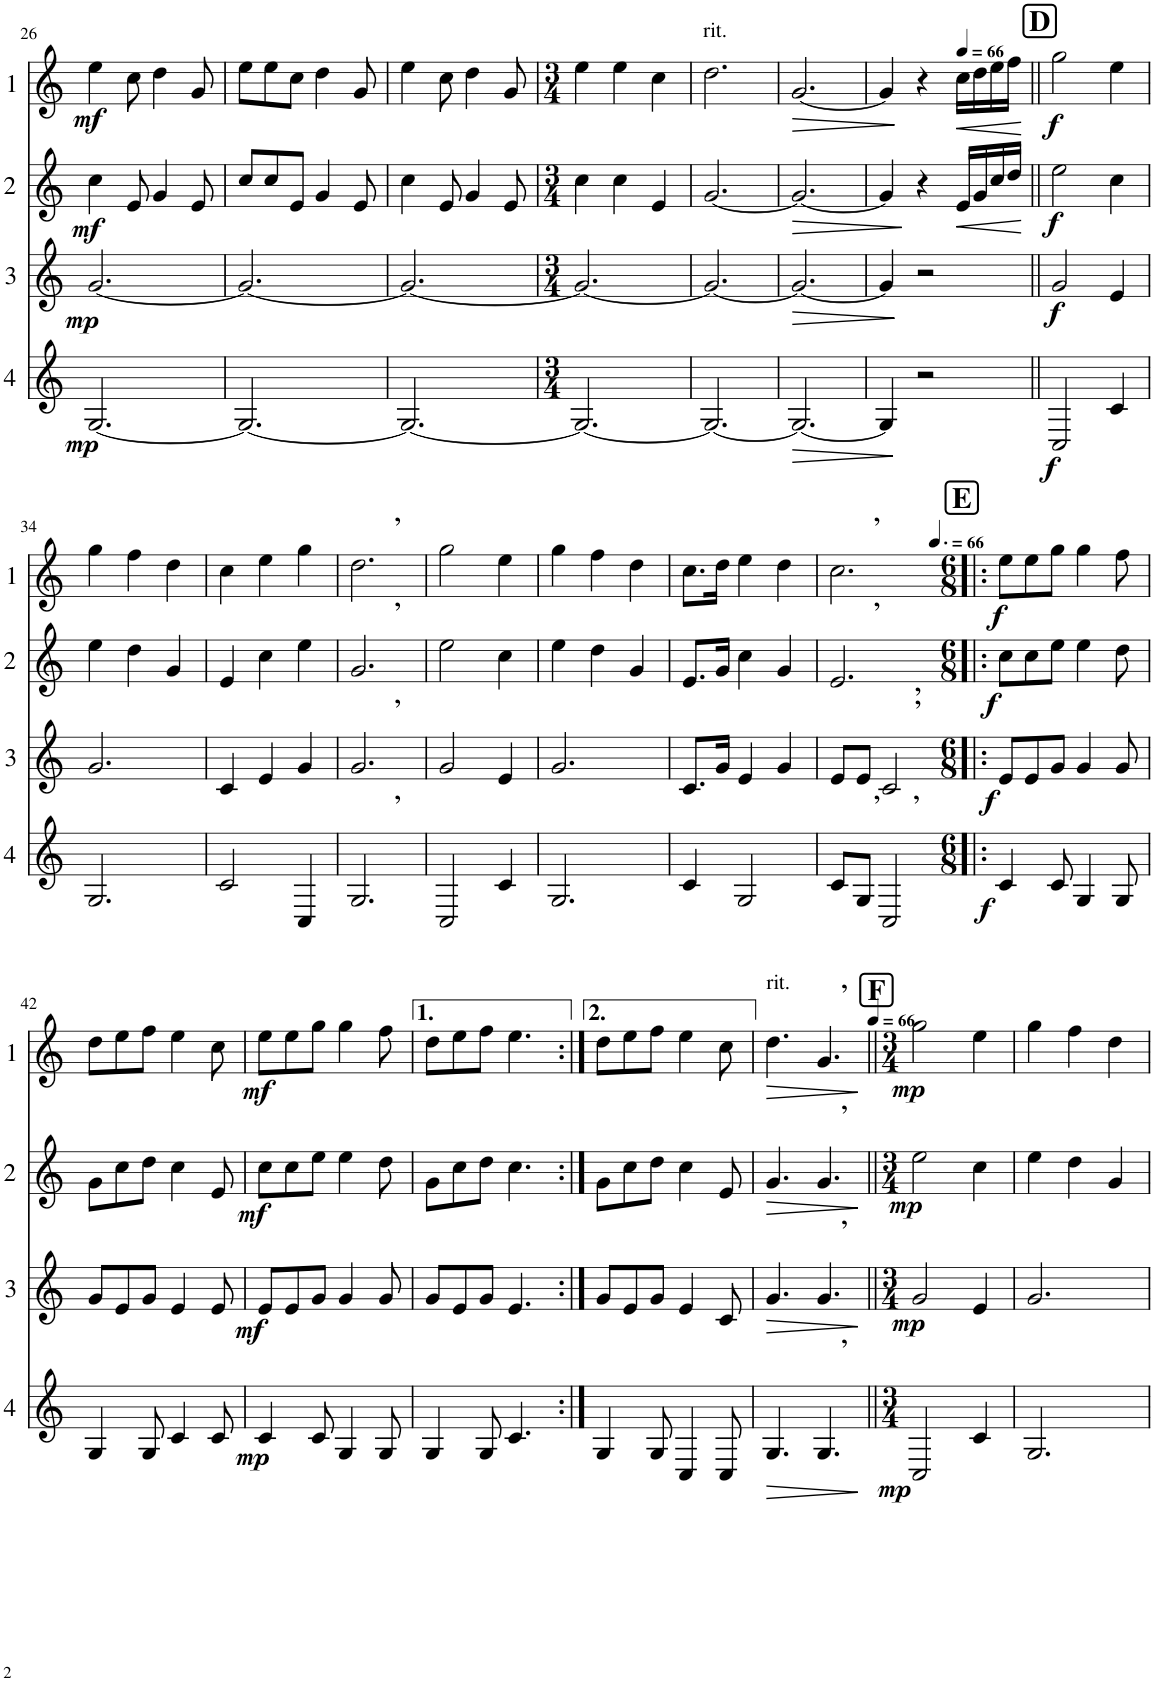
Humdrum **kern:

**kern	**dynam	**kern	**dynam	**kern	**dynam	**kern	**dynam
*part4	*part4	*part3	*part3	*part2	*part2	*part1	*part1
*staff4	*staff4	*staff3	*staff3	*staff2	*staff2	*staff1	*staff1
*I"Cor 4	*	*I"Cor 3	*	*I"Cor 2	*	*I"Cor 1	*
!!LO:PB:g=z
*clefG2	*	*clefG2	*	*clefG2	*	*clefG2	*
*Trd4c7	*	*Trd4c7	*	*Trd4c7	*	*Trd4c7	*
*k[]	*	*k[]	*	*k[]	*	*k[]	*
*M6/8	*	*M6/8	*	*M6/8	*	*M6/8	*
=26	=26	=26	=26	=26	=26	=26	=26
!	!LO:DY:b	!	!LO:DY:b	!	!LO:DY:b	!	!LO:DY:b
[2.G/	mp	[2.g/	mp	4cc\	mf	4ee\	mf
.	.	.	.	8e/	.	8cc\	.
.	.	.	.	4g/	.	4dd\	.
.	.	.	.	8e/	.	8g/	.
=27	=27	=27	=27	=27	=27	=27	=27
2.G/_	.	2.g/_	.	8cc/L	.	8ee\L	.
.	.	.	.	8cc/	.	8ee\	.
.	.	.	.	8e/J	.	8cc\J	.
.	.	.	.	4g/	.	4dd\	.
.	.	.	.	8e/	.	8g/	.
=28	=28	=28	=28	=28	=28	=28	=28
2.G/_	.	2.g/_	.	4cc\	.	4ee\	.
.	.	.	.	8e/	.	8cc\	.
.	.	.	.	4g/	.	4dd\	.
.	.	.	.	8e/	.	8g/	.
=29	=29	=29	=29	=29	=29	=29	=29
*M3/4	*	*M3/4	*	*M3/4	*	*M3/4	*
2.G/_	.	2.g/_	.	4cc\	.	4ee\	.
.	.	.	.	4cc\	.	4ee\	.
.	.	.	.	4e/	.	4cc\	.
=30	=30	=30	=30	=30	=30	=30	=30
!	!	!	!	!	!	!LO:TX:a:t=rit.	!
2.G/_	.	2.g/_	.	[2.g/	.	2.dd\	.
=31	=31	=31	=31	=31	=31	=31	=31
!	!LO:HP:b	!	!LO:HP:b	!	!LO:HP:b	!	!LO:HP:b
2.G/_	>	2.g/_	>	2.g/_	>	[2.g/	>
.	]	.	]	.	]	.	]
=32	=32	=32	=32	=32	=32	=32	=32
4G/]	.	4g/]	.	4g/]	.	4g/]	.
2r	.	2r	.	4r	.	4r	.
*	*	*	*	*	*	*MM66	*
!	!	!	!	!	!LO:HP:b	!	!LO:HP:b
.	.	.	.	16e/LL	<	16cc\LL	<
.	.	.	.	16g/	.	16dd\	.
.	.	.	.	16cc/	.	16ee\	.
.	.	.	.	16dd/JJ	.	16ff\JJ	.
.	.	.	.	.	[	.	[
!!LO:REH:place=s1:a:B:cj:fs=14:t=D
=33||	=33||	=33||	=33||	=33||	=33||	=33||	=33||
!	!LO:DY:b	!	!LO:DY:b	!	!LO:DY:b	!	!LO:DY:b
2C/	f	2g/	f	2ee\	f	2gg\	f
4c/	.	4e/	.	4cc\	.	4ee\	.
!!LO:LB:g=z
=34	=34	=34	=34	=34	=34	=34	=34
2.G/	.	2.g/	.	4ee\	.	4gg\	.
.	.	.	.	4dd\	.	4ff\	.
.	.	.	.	4g/	.	4dd\	.
=35	=35	=35	=35	=35	=35	=35	=35
2c/	.	4c/	.	4e/	.	4cc\	.
.	.	4e/	.	4cc\	.	4ee\	.
4C/	.	4g/	.	4ee\	.	4gg\	.
=36	=36	=36	=36	=36	=36	=36	=36
!	!	!	!	!	!	!LO:TX:a:t=,	!
!	!	!	!	!LO:TX:a:t=,	!	!	!
!	!	!LO:TX:a:t=,	!	!	!	!	!
!LO:TX:a:t=,	!	!	!	!	!	!	!
2.G/	.	2.g/	.	2.g/	.	2.dd\	.
=37	=37	=37	=37	=37	=37	=37	=37
2C/	.	2g/	.	2ee\	.	2gg\	.
4c/	.	4e/	.	4cc\	.	4ee\	.
=38	=38	=38	=38	=38	=38	=38	=38
2.G/	.	2.g/	.	4ee\	.	4gg\	.
.	.	.	.	4dd\	.	4ff\	.
.	.	.	.	4g/	.	4dd\	.
=39	=39	=39	=39	=39	=39	=39	=39
4c/	.	8.c/L	.	8.e/L	.	8.cc\L	.
.	.	16g/Jk	.	16g/Jk	.	16dd\Jk	.
2G/	.	4e/	.	4cc\	.	4ee\	.
.	.	4g/	.	4g/	.	4dd\	.
=40	=40	=40	=40	=40	=40	=40	=40
!	!	!	!	!	!	!LO:TX:a:t=,	!
!	!	!	!	!LO:TX:a:t=,	!	!	!
!	!	!LO:TX:a:t=,	!	!	!	!	!
!	!	!LO:TX:a:t=,	!	!	!	!	!
!LO:TX:a:t=,	!	!	!	!	!	!	!
!LO:TX:a:t=,	!	!	!	!	!	!	!
8c/L	.	8e/L	.	2.e/	.	2.cc\	.
8G/J	.	8e/J	.	.	.	.	.
2C/	.	2c/	.	.	.	.	.
=41!|:	=41!|:	=41!|:	=41!|:	=41!|:	=41!|:	=41!|:	=41!|:
!!LO:REH:place=s1:a:B:cj:fs=14:t=E
*M6/8	*	*M6/8	*	*M6/8	*	*M6/8	*
*	*	*	*	*	*	*MM99	*
!	!LO:DY:b	!	!LO:DY:b	!	!LO:DY:b	!	!LO:DY:b
4c/	f	8e/L	f	8cc\L	f	8ee\L	f
.	.	8e/	.	8cc\	.	8ee\	.
8c/	.	8g/J	.	8ee\J	.	8gg\J	.
4G/	.	4g/	.	4ee\	.	4gg\	.
8G/	.	8g/	.	8dd\	.	8ff\	.
!!LO:LB:g=z
=42	=42	=42	=42	=42	=42	=42	=42
4G/	.	8g/L	.	8g\L	.	8dd\L	.
.	.	8e/	.	8cc\	.	8ee\	.
8G/	.	8g/J	.	8dd\J	.	8ff\J	.
4c/	.	4e/	.	4cc\	.	4ee\	.
8c/	.	8e/	.	8e/	.	8cc\	.
=43	=43	=43	=43	=43	=43	=43	=43
!	!LO:DY:b	!	!LO:DY:b	!	!LO:DY:b	!	!LO:DY:b
4c/	mp	8e/L	mf	8cc\L	mf	8ee\L	mf
.	.	8e/	.	8cc\	.	8ee\	.
8c/	.	8g/J	.	8ee\J	.	8gg\J	.
4G/	.	4g/	.	4ee\	.	4gg\	.
8G/	.	8g/	.	8dd\	.	8ff\	.
=44	=44	=44	=44	=44	=44	=44	=44
4G/	.	8g/L	.	8g\L	.	8dd\L	.
.	.	8e/	.	8cc\	.	8ee\	.
8G/	.	8g/J	.	8dd\J	.	8ff\J	.
4.c/	.	4.e/	.	4.cc\	.	4.ee\	.
=45:|!	=45:|!	=45:|!	=45:|!	=45:|!	=45:|!	=45:|!	=45:|!
4G/	.	8g/L	.	8g\L	.	8dd\L	.
.	.	8e/	.	8cc\	.	8ee\	.
8G/	.	8g/J	.	8dd\J	.	8ff\J	.
4C/	.	4e/	.	4cc\	.	4ee\	.
8C/	.	8c/	.	8e/	.	8cc\	.
=46	=46	=46	=46	=46	=46	=46	=46
!	!	!	!	!	!	!LO:TX:a:t=rit.	!
!	!LO:HP:b	!	!LO:HP:b	!	!LO:HP:b	!	!LO:HP:b
4.G/	>	4.g/	>	4.g/	>	4.dd\	>
!	!	!	!	!	!	!LO:TX:a:t=,	!
!	!	!	!	!LO:TX:a:t=,	!	!	!
!	!	!LO:TX:a:t=,	!	!	!	!	!
!LO:TX:a:t=,	!	!	!	!	!	!	!
4.G/	.	4.g/	.	4.g/	.	4.g/	.
.	]	.	]	.	]	.	]
=47||	=47||	=47||	=47||	=47||	=47||	=47||	=47||
!!LO:REH:place=s1:a:B:cj:fs=14:t=F
*M3/4	*	*M3/4	*	*M3/4	*	*M3/4	*
*	*	*	*	*	*	*MM66	*
!	!LO:DY:b	!	!LO:DY:b	!	!LO:DY:b	!	!LO:DY:b
2C/	mp	2g/	mp	2ee\	mp	2gg\	mp
4c/	.	4e/	.	4cc\	.	4ee\	.
=48	=48	=48	=48	=48	=48	=48	=48
2.G/	.	2.g/	.	4ee\	.	4gg\	.
.	.	.	.	4dd\	.	4ff\	.
.	.	.	.	4g/	.	4dd\	.
=	=	=	=	=	=	=	=
*-	*-	*-	*-	*-	*-	*-	*-
